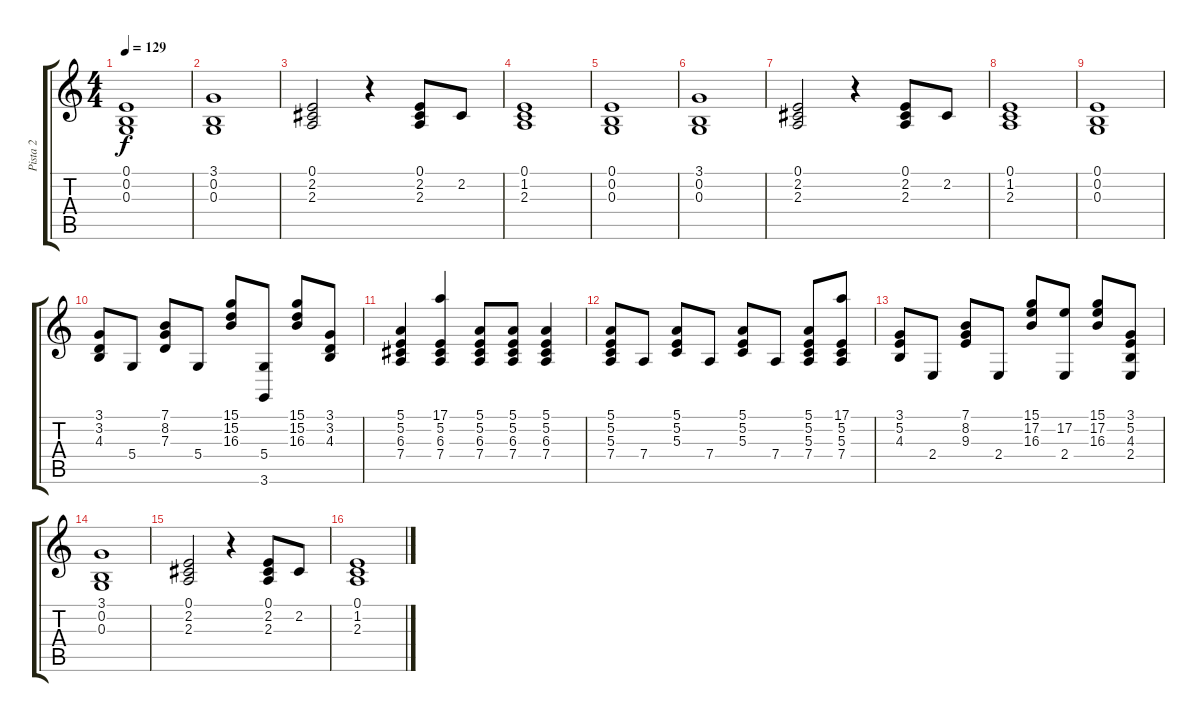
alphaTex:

\track ("Pista 2" "Pista 2") {instrument acousticgrandpiano}
\staff {score tabs}
\tuning (E4 B3 G3 D3 A2 E2) {hide}
\ts (4 4)
\tempo 129
\clef g2
\ks c
(0.1 0.2 0.3).1{dy f} |
(3.1 0.2 0.3).1 |
(0.1 2.2 2.3).2 r.4 (0.1 2.2 2.3).8 2.2.8 |
(0.1 1.2 2.3).1 |
(0.1 0.2 0.3).1 |
(3.1 0.2 0.3).1 |
(0.1 2.2 2.3).2 r.4 (0.1 2.2 2.3).8 2.2.8 |
(0.1 1.2 2.3).1 |
(0.1 0.2 0.3).1 |
(3.1 3.2 4.3).8 5.4.8 (7.1 8.2 7.3).8 5.4.8 (15.1 15.2 16.3).8 (5.4 3.6).8 (15.1 15.2 16.3).8 (3.1 3.2 4.3).8 |
(5.1 5.2 6.3 7.4).4 (17.1 5.2 6.3 7.4).4 (5.1 5.2 6.3 7.4).8 (5.1 5.2 6.3 7.4).8 (5.1 5.2 6.3 7.4).4 |
(5.1 5.2 5.3 7.4).8 7.4.8 (5.1 5.2 5.3).8 7.4.8 (5.1 5.2 5.3).8 7.4.8 (5.1 5.2 5.3 7.4).8 (17.1 5.2 5.3 7.4).8 |
(3.1 5.2 4.3).8 2.4.8 (7.1 8.2 9.3).8 2.4.8 (15.1 17.2 16.3).8 (17.2 2.4).8 (15.1 17.2 16.3).8 (3.1 5.2 4.3 2.4).8 |
(3.1 0.2 0.3).1 |
(0.1 2.2 2.3).2 r.4 (0.1 2.2 2.3).8 2.2.8 |
(0.1 1.2 2.3).1
